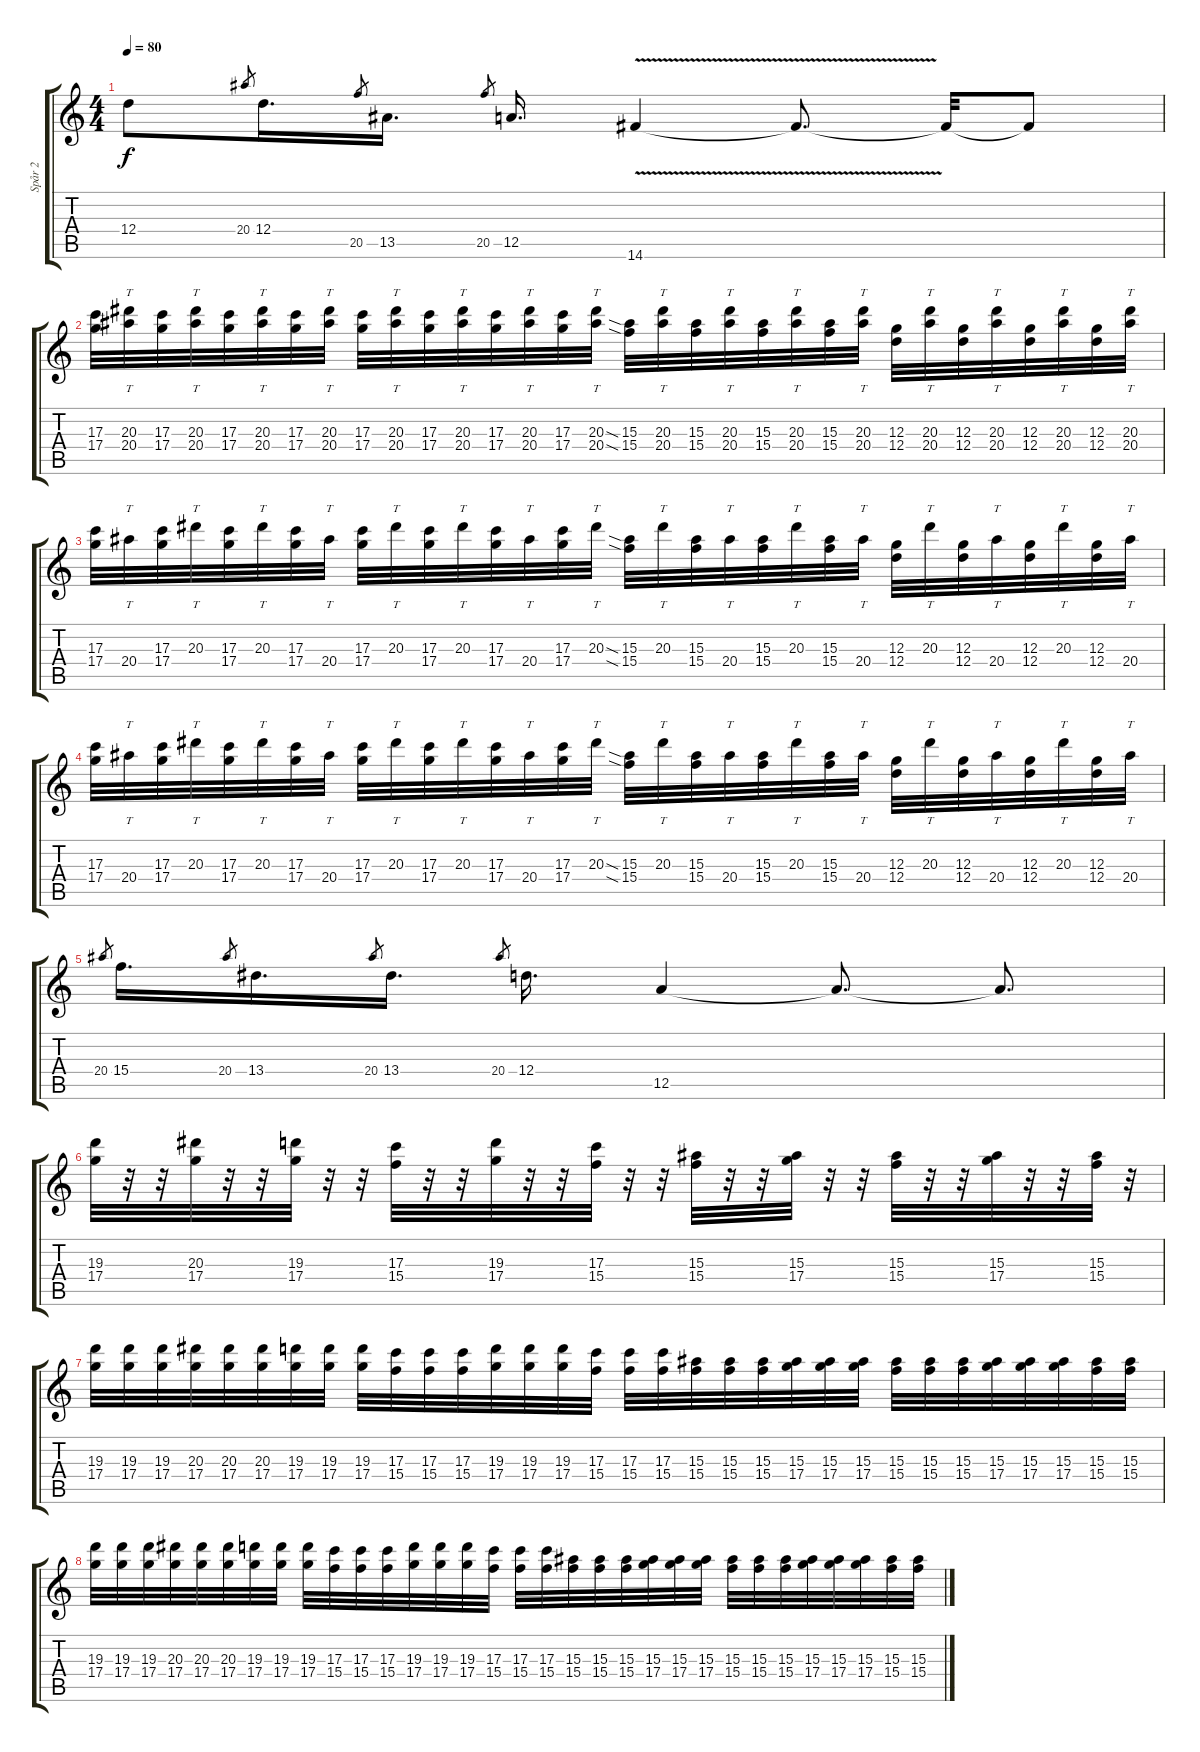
\track ("Spår 2" "Spår 2") {instrument distortionguitar}
\staff {score tabs}
\tuning (E4 B3 G3 D3 A2 E2) {hide}
\ts (4 4)
\tempo 80
\clef g2
\ks c
12.4{t}.8{dy f} 20.4.8{gr} 12.4.16{d} 20.5.8{gr} 13.5.16{d} 20.5.8{gr} 12.5.16{d} 14.6{v}.4 14.6{t}.8{d} 14.6{t}.32 14.6{t}.8 |
(17.3 17.4).32 (20.3 20.4).32{tt} (17.3 17.4).32 (20.3 20.4).32{tt} (17.3 17.4).32 (20.3 20.4).32{tt} (17.3 17.4).32 (20.3 20.4).32{tt} (17.3 17.4).32 (20.3 20.4).32{tt} (17.3 17.4).32 (20.3 20.4).32{tt} (17.3 17.4).32 (20.3 20.4).32{tt} (17.3 17.4).32 (20.3 20.4).32{tt} (15.3{sia} 15.4{sia}).32 (20.3 20.4).32{tt} (15.3 15.4).32 (20.3 20.4).32{tt} (15.3 15.4).32 (20.3 20.4).32{tt} (15.3 15.4).32 (20.3 20.4).32{tt} (12.3 12.4).32 (20.3 20.4).32{tt} (12.3 12.4).32 (20.3 20.4).32{tt} (12.3 12.4).32 (20.3 20.4).32{tt} (12.3 12.4).32 (20.3 20.4).32{tt} |
(17.3 17.4).32 20.4.32{tt} (17.3 17.4).32 20.3.32{tt} (17.3 17.4).32 20.3.32{tt} (17.3 17.4).32 20.4.32{tt} (17.3 17.4).32 20.3.32{tt} (17.3 17.4).32 20.3.32{tt} (17.3 17.4).32 20.4.32{tt} (17.3 17.4).32 20.3.32{tt} (15.3{sia} 15.4{sia}).32 20.3.32{tt} (15.3 15.4).32 20.4.32{tt} (15.3 15.4).32 20.3.32{tt} (15.3 15.4).32 20.4.32{tt} (12.3 12.4).32 20.3.32{tt} (12.3 12.4).32 20.4.32{tt} (12.3 12.4).32 20.3.32{tt} (12.3 12.4).32 20.4.32{tt} |
(17.3 17.4).32 20.4.32{tt} (17.3 17.4).32 20.3.32{tt} (17.3 17.4).32 20.3.32{tt} (17.3 17.4).32 20.4.32{tt} (17.3 17.4).32 20.3.32{tt} (17.3 17.4).32 20.3.32{tt} (17.3 17.4).32 20.4.32{tt} (17.3 17.4).32 20.3.32{tt} (15.3{sia} 15.4{sia}).32 20.3.32{tt} (15.3 15.4).32 20.4.32{tt} (15.3 15.4).32 20.3.32{tt} (15.3 15.4).32 20.4.32{tt} (12.3 12.4).32 20.3.32{tt} (12.3 12.4).32 20.4.32{tt} (12.3 12.4).32 20.3.32{tt} (12.3 12.4).32 20.4.32{tt} |
20.4.8{gr} 15.4.16{d} 20.4.8{gr} 13.4.16{d} 20.4.8{gr} 13.4.16{d} 20.4.8{gr} 12.4.16{d} 12.5.4 12.5{t}.8{d} 12.5{t}.8{d} |
(19.3 17.4).32 r.32 r.32 (20.3 17.4).32 r.32 r.32 (19.3 17.4).32 r.32 r.32 (17.3 15.4).32 r.32 r.32 (19.3 17.4).32 r.32 r.32 (17.3 15.4).32 r.32 r.32 (15.3 15.4).32 r.32 r.32 (15.3 17.4).32 r.32 r.32 (15.3 15.4).32 r.32 r.32 (15.3 17.4).32 r.32 r.32 (15.3 15.4).32 r.32 |
(19.3 17.4).32 (19.3 17.4).32 (19.3 17.4).32 (20.3 17.4).32 (20.3 17.4).32 (20.3 17.4).32 (19.3 17.4).32 (19.3 17.4).32 (19.3 17.4).32 (17.3 15.4).32 (17.3 15.4).32 (17.3 15.4).32 (19.3 17.4).32 (19.3 17.4).32 (19.3 17.4).32 (17.3 15.4).32 (17.3 15.4).32 (17.3 15.4).32 (15.3 15.4).32 (15.3 15.4).32 (15.3 15.4).32 (15.3 17.4).32 (15.3 17.4).32 (15.3 17.4).32 (15.3 15.4).32 (15.3 15.4).32 (15.3 15.4).32 (15.3 17.4).32 (15.3 17.4).32 (15.3 17.4).32 (15.3 15.4).32 (15.3 15.4).32 |
(19.3 17.4).32 (19.3 17.4).32 (19.3 17.4).32 (20.3 17.4).32 (20.3 17.4).32 (20.3 17.4).32 (19.3 17.4).32 (19.3 17.4).32 (19.3 17.4).32 (17.3 15.4).32 (17.3 15.4).32 (17.3 15.4).32 (19.3 17.4).32 (19.3 17.4).32 (19.3 17.4).32 (17.3 15.4).32 (17.3 15.4).32 (17.3 15.4).32 (15.3 15.4).32 (15.3 15.4).32 (15.3 15.4).32 (15.3 17.4).32 (15.3 17.4).32 (15.3 17.4).32 (15.3 15.4).32 (15.3 15.4).32 (15.3 15.4).32 (15.3 17.4).32 (15.3 17.4).32 (15.3 17.4).32 (15.3 15.4).32 (15.3 15.4).32
